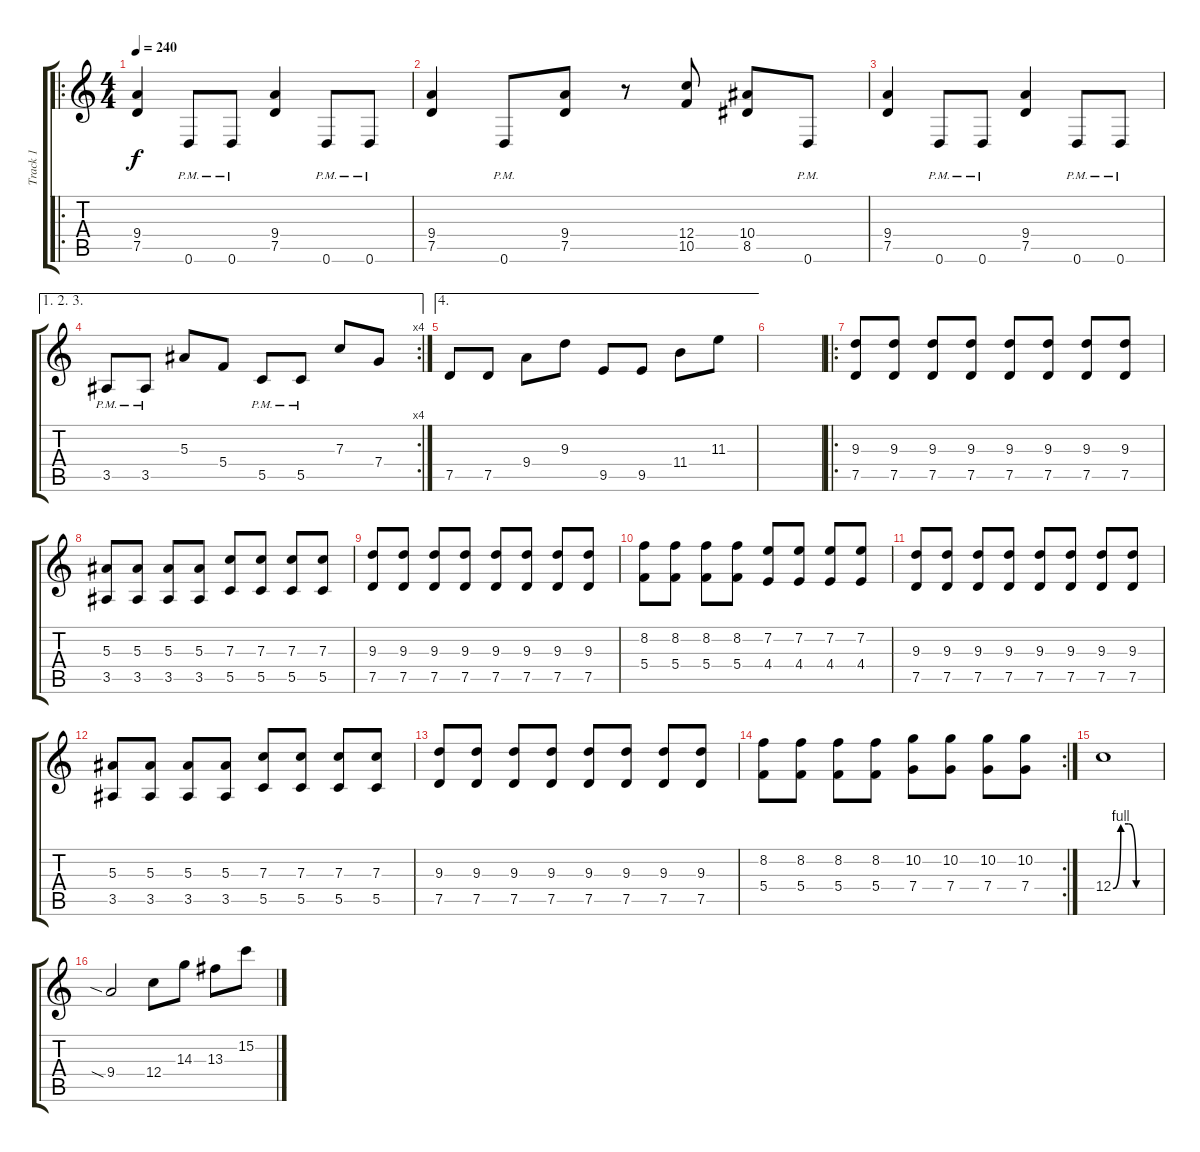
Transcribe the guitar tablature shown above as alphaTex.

\track ("Track 1" "Track 1") {instrument distortionguitar}
\staff {score tabs}
\tuning (D4 A3 F3 C3 G2 D2) {hide}
\ro
\ts (4 4)
\tempo 240
\clef g2
\ks c
(9.4 7.5).4{dy f} 0.6{pm}.8 0.6{pm}.8 (9.4 7.5).4 0.6{pm}.8 0.6{pm}.8 |
(9.4 7.5).4 0.6{pm}.8 (9.4 7.5).8 r.8 (12.4 10.5).8 (10.4 8.5).8 0.6{pm}.8 |
(9.4 7.5).4 0.6{pm}.8 0.6{pm}.8 (9.4 7.5).4 0.6{pm}.8 0.6{pm}.8 |
\ae (1 2 3)
\rc 4
3.5{pm}.8 3.5{pm}.8 5.3.8 5.4.8 5.5{pm}.8 5.5{pm}.8 7.3.8 7.4.8 |
\ae 4
7.5.8 7.5.8 9.4.8 9.3.8 9.5.8 9.5.8 11.4.8 11.3.8 |
|
\ro
(9.3 7.5).8{volume 1} (9.3 7.5).8 (9.3 7.5).8 (9.3 7.5).8 (9.3 7.5).8 (9.3 7.5).8 (9.3 7.5).8 (9.3 7.5).8 |
(5.3 3.5).8 (5.3 3.5).8 (5.3 3.5).8 (5.3 3.5).8 (7.3 5.5).8 (7.3 5.5).8 (7.3 5.5).8 (7.3 5.5).8 |
(9.3 7.5).8 (9.3 7.5).8 (9.3 7.5).8 (9.3 7.5).8 (9.3 7.5).8 (9.3 7.5).8 (9.3 7.5).8 (9.3 7.5).8 |
(8.2 5.4).8 (8.2 5.4).8 (8.2 5.4).8 (8.2 5.4).8 (7.2 4.4).8 (7.2 4.4).8 (7.2 4.4).8 (7.2 4.4).8 |
(9.3 7.5).8 (9.3 7.5).8 (9.3 7.5).8 (9.3 7.5).8 (9.3 7.5).8 (9.3 7.5).8 (9.3 7.5).8 (9.3 7.5).8 |
(5.3 3.5).8 (5.3 3.5).8 (5.3 3.5).8 (5.3 3.5).8 (7.3 5.5).8 (7.3 5.5).8 (7.3 5.5).8 (7.3 5.5).8 |
(9.3 7.5).8 (9.3 7.5).8 (9.3 7.5).8 (9.3 7.5).8 (9.3 7.5).8 (9.3 7.5).8 (9.3 7.5).8 (9.3 7.5).8 |
\rc 2
(8.2 5.4).8 (8.2 5.4).8 (8.2 5.4).8 (8.2 5.4).8 (10.2 7.4).8 (10.2 7.4).8 (10.2 7.4).8 (10.2 7.4).8 |
12.4{be (custom 0 0 10 4 20 4 30 0 60 0)}.1{volume 16 instrument overdrivenguitar} |
9.4{sia}.2 12.4.8 14.3.8 13.3.8 15.2.8
